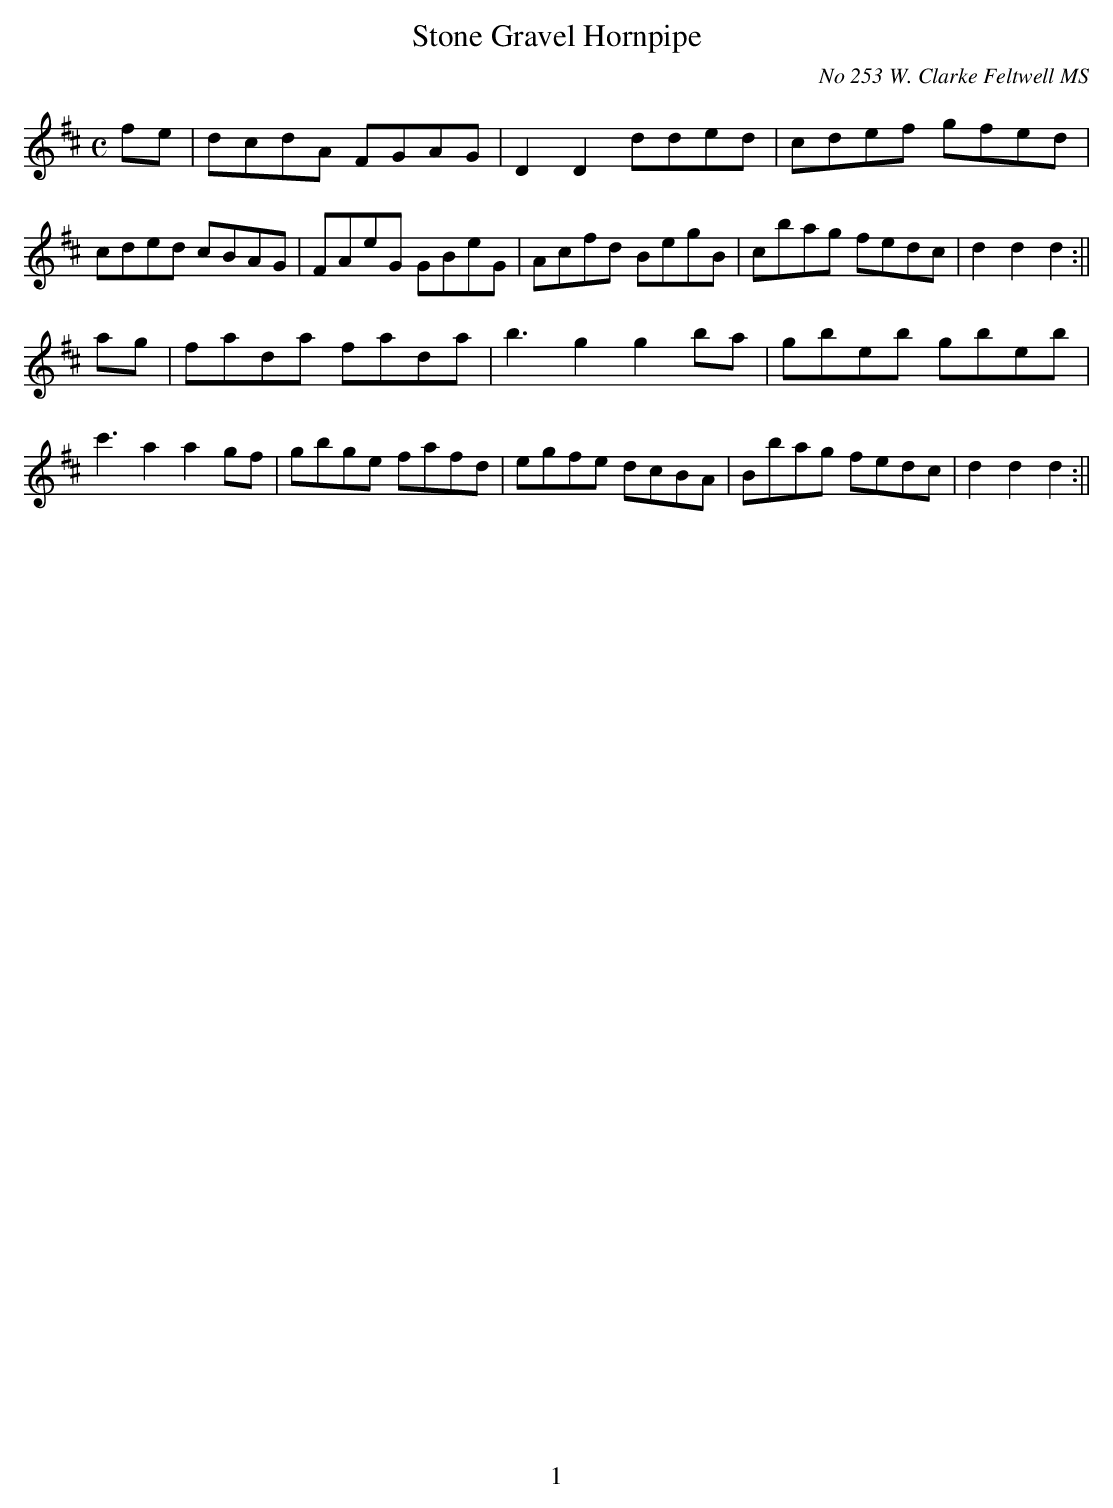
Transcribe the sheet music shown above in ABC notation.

X:1
T: Stone Gravel Hornpipe
O: No 253 W. Clarke Feltwell MS
M: C
L: 1/8
K: D
fe | dcdA FGAG| D2 D2 dded|cdef gfed| cded cBAG| FAeG GBeG| Acfd BegB| cbag fedc| d2 d2 d2 :||;
ag| fada fada| b3 g2 g2 ba| gbeb gbeb| c'3 a2a2 gf| gbge fafd| egfe dcBA| Bbag fedc| d2 d2 d2 :||
